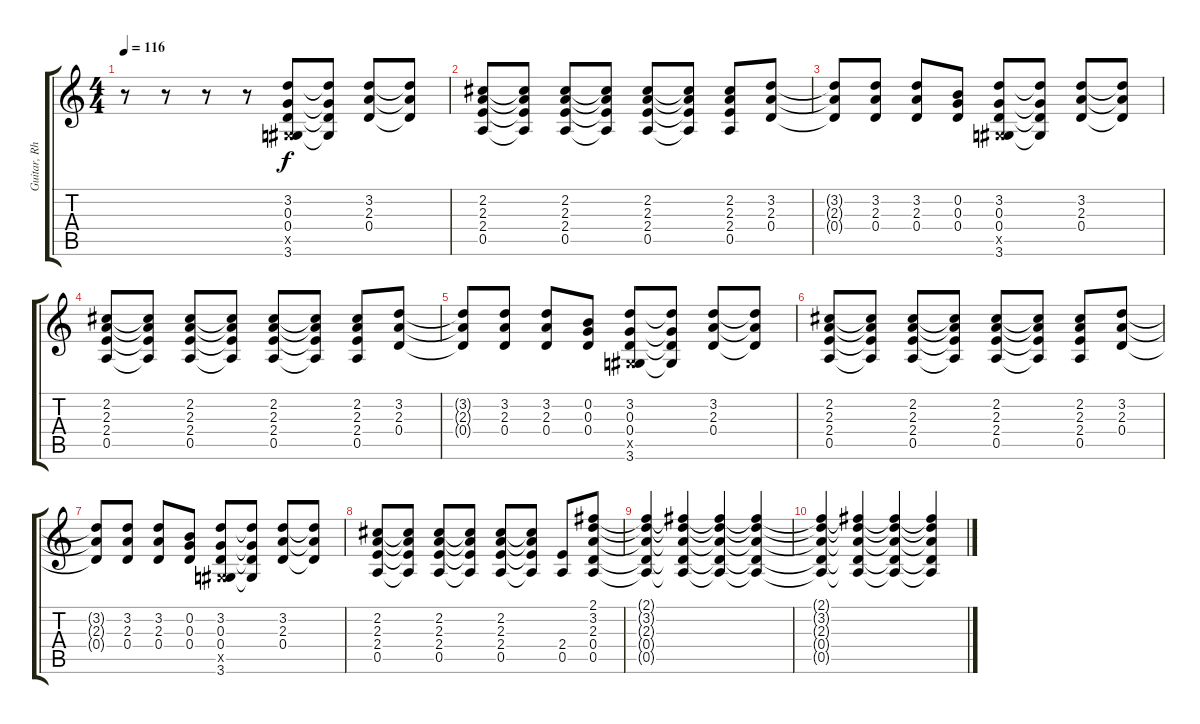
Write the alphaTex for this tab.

\track ("Guitar, Rhythm" "Guitar, Rh") {instrument distortionguitar}
\staff {score tabs}
\tuning (E4 B3 G3 D3 A2 E2) {hide}
\ts (4 4)
\tempo 116
\clef g2
\ks c
r.8{dy f} r.8 r.8 r.8 (3.2 0.3 0.4 -1.5{x} 3.6).8 (3.2{t} 0.3{t} 0.4{t} 3.6{t}).8 (3.2 2.3 0.4).8 (3.2{t} 2.3{t} 0.4{t}).8 |
(2.2 2.3 2.4 0.5).8 (2.2{t} 2.3{t} 2.4{t} 0.5{t}).8 (2.2 2.3 2.4 0.5).8 (2.2{t} 2.3{t} 2.4{t} 0.5{t}).8 (2.2 2.3 2.4 0.5).8 (2.2{t} 2.3{t} 2.4{t} 0.5{t}).8 (2.2 2.3 2.4 0.5).8 (3.2 2.3 0.4).8 |
(3.2{t} 2.3{t} 0.4{t}).8 (3.2 2.3 0.4).8 (3.2 2.3 0.4).8 (0.2 0.3 0.4).8 (3.2 0.3 0.4 -1.5{x} 3.6).8 (3.2{t} 0.3{t} 0.4{t} 3.6{t}).8 (3.2 2.3 0.4).8 (3.2{t} 2.3{t} 0.4{t}).8 |
(2.2 2.3 2.4 0.5).8 (2.2{t} 2.3{t} 2.4{t} 0.5{t}).8 (2.2 2.3 2.4 0.5).8 (2.2{t} 2.3{t} 2.4{t} 0.5{t}).8 (2.2 2.3 2.4 0.5).8 (2.2{t} 2.3{t} 2.4{t} 0.5{t}).8 (2.2 2.3 2.4 0.5).8 (3.2 2.3 0.4).8 |
(3.2{t} 2.3{t} 0.4{t}).8 (3.2 2.3 0.4).8 (3.2 2.3 0.4).8 (0.2 0.3 0.4).8 (3.2 0.3 0.4 -1.5{x} 3.6).8 (3.2{t} 0.3{t} 0.4{t} 3.6{t}).8 (3.2 2.3 0.4).8 (3.2{t} 2.3{t} 0.4{t}).8 |
(2.2 2.3 2.4 0.5).8 (2.2{t} 2.3{t} 2.4{t} 0.5{t}).8 (2.2 2.3 2.4 0.5).8 (2.2{t} 2.3{t} 2.4{t} 0.5{t}).8 (2.2 2.3 2.4 0.5).8 (2.2{t} 2.3{t} 2.4{t} 0.5{t}).8 (2.2 2.3 2.4 0.5).8 (3.2 2.3 0.4).8 |
(3.2{t} 2.3{t} 0.4{t}).8 (3.2 2.3 0.4).8 (3.2 2.3 0.4).8 (0.2 0.3 0.4).8 (3.2 0.3 0.4 -1.5{x} 3.6).8 (3.2{t} 0.3{t} 0.4{t} 3.6{t}).8 (3.2 2.3 0.4).8 (3.2{t} 2.3{t} 0.4{t}).8 |
(2.2 2.3 2.4 0.5).8 (2.2{t} 2.3{t} 2.4{t} 0.5{t}).8 (2.2 2.3 2.4 0.5).8 (2.2{t} 2.3{t} 2.4{t} 0.5{t}).8 (2.2 2.3 2.4 0.5).8 (2.2{t} 2.3{t} 2.4{t} 0.5{t}).8 (2.4 0.5).8 (2.1 3.2 2.3 0.4 0.5).8 |
(2.1{t} 3.2{t} 2.3{t} 0.4{t} 0.5{t}).4 (2.1{t} 3.2{t} 2.3{t} 0.4{t} 0.5{t}).4 (2.1{t} 3.2{t} 2.3{t} 0.4{t} 0.5{t}).4 (2.1{t} 3.2{t} 2.3{t} 0.4{t} 0.5{t}).4 |
(2.1{t} 3.2{t} 2.3{t} 0.4{t} 0.5{t}).4 (2.1{t} 3.2{t} 2.3{t} 0.4{t} 0.5{t}).4 (2.1{t} 3.2{t} 2.3{t} 0.4{t} 0.5{t}).4 (2.1{t} 3.2{t} 2.3{t} 0.4{t} 0.5{t}).4
